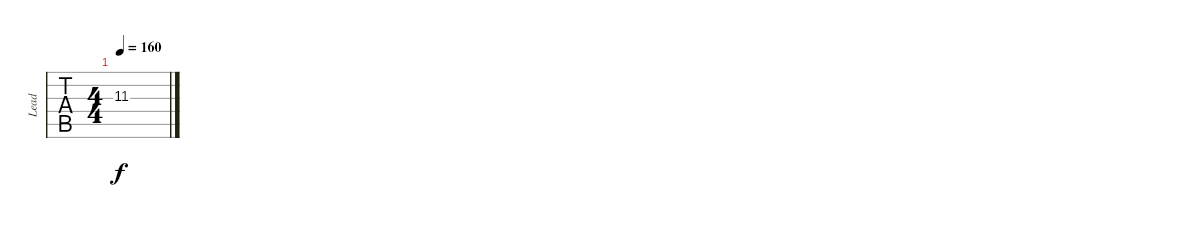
\track ("Lead" "Lead") {instrument distortionguitar}
\staff {tabs}
\tuning (Eb4 Bb3 Gb3 Db3 Ab2 Db2) {hide}
\ts (4 4)
\tempo 160
\clef g2
\ks c
11.3{t}.1{dy f}
